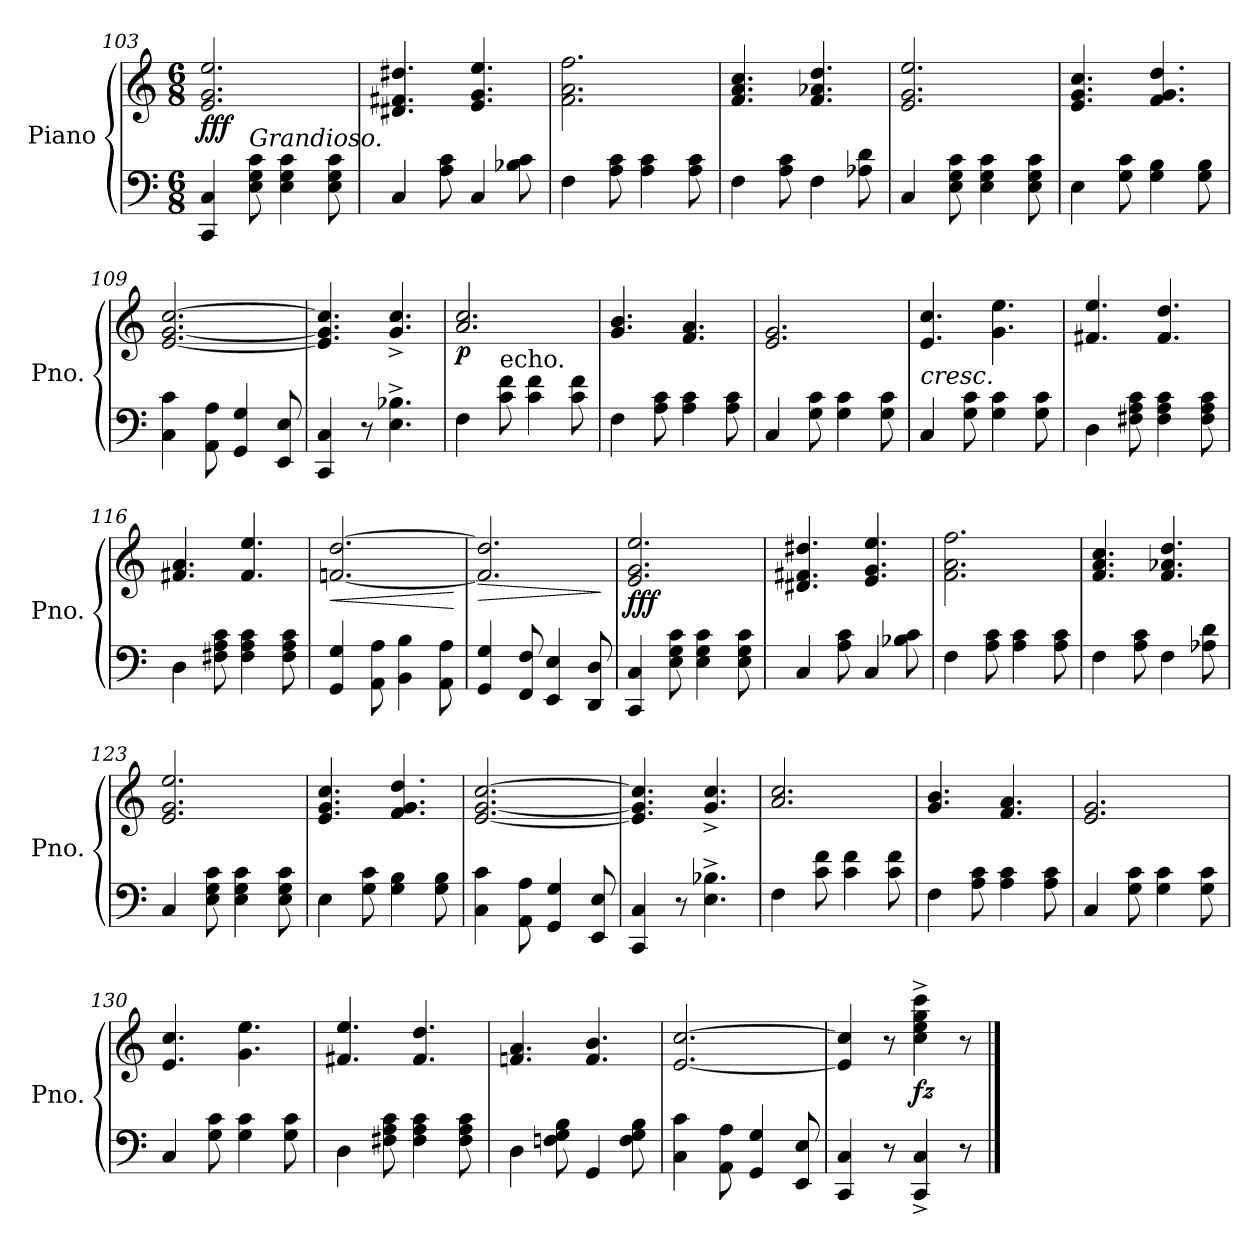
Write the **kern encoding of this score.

**kern	**kern	**dynam
*part1	*part1	*part1
*staff2	*staff1	*staff1/2
*I"Piano	*	*
*I'Pno.	*	*
*clefF4	*clefG2	*
*k[]	*k[]	*
*M6/8	*M6/8	*
=103	=103	=103
!	!	!LO:DY:b
4CC/ 4C/	2.e/ 2.g/ 2.ee/	fff
!LO:TX:a:i:t=Grandioso.	!	!
8E\ 8G\ 8c\	.	.
4E\ 4G\ 4c\	.	.
8E\ 8G\ 8c\	.	.
=104	=104	=104
4C/	4.d#X/ 4.f#X/ 4.dd#X/	.
8A\ 8c\	.	.
4C/	4.e/ 4.g/ 4.ee/	.
8B-X\ 8c\	.	.
=105	=105	=105
4F\	2.f\ 2.a\ 2.ff\	.
8A\ 8c\	.	.
4A\ 4c\	.	.
8A\ 8c\	.	.
=106	=106	=106
4F\	4.f/ 4.a/ 4.cc/	.
8A\ 8c\	.	.
4F\	4.f/ 4.a-X/ 4.dd/	.
8A-X\ 8d\	.	.
!!LO:LB:g=z
=107	=107	=107
4C/	2.e/ 2.g/ 2.ee/	.
8E\ 8G\ 8c\	.	.
4E\ 4G\ 4c\	.	.
8E\ 8G\ 8c\	.	.
=108	=108	=108
4E\	4.e/ 4.g/ 4.cc/	.
8G\ 8c\	.	.
4G\ 4B\	4.f/ 4.g/ 4.dd/	.
8G\ 8B\	.	.
=109	=109	=109
4C\ 4c\	[2.e/ [2.g/ [2.cc/	.
8AA\ 8A\	.	.
4GG/ 4G/	.	.
8EE/ 8E/	.	.
=110	=110	=110
4CC/ 4C/	4.e/] 4.g/] 4.cc/]	.
8r	.	.
4.E\^ 4.B-X\^	4.g/^ 4.cc/^	.
=111	=111	=111
!	!	!LO:DY:b
4F\	2.a/ 2.cc/	p
!LO:TX:a:t=echo.	!	!
8c\ 8f\	.	.
4c\ 4f\	.	.
8c\ 8f\	.	.
=112	=112	=112
4F\	4.g/ 4.b/	.
8A\ 8c\	.	.
4A\ 4c\	4.f/ 4.a/	.
8A\ 8c\	.	.
=113	=113	=113
4C/	2.e/ 2.g/	.
8G\ 8c\	.	.
4G\ 4c\	.	.
8G\ 8c\	.	.
!!LO:LB:g=z
=114	=114	=114
!LO:TX:a:i:t=cresc.	!	!
4C/	4.e/ 4.cc/	.
8G\ 8c\	.	.
4G\ 4c\	4.g\ 4.ee\	.
8G\ 8c\	.	.
=115	=115	=115
4D\	4.f#X/ 4.ee/	.
8F#X\ 8A\ 8c\	.	.
4F#\ 4A\ 4c\	4.f#/ 4.dd/	.
8F#\ 8A\ 8c\	.	.
=116	=116	=116
4D\	4.f#X/ 4.a/	.
8F#X\ 8A\ 8c\	.	.
4F#\ 4A\ 4c\	4.f#/ 4.ee/	.
8F#\ 8A\ 8c\	.	.
=117	=117	=117
!	!	!LO:HP:b
4GG/ 4G/	[2.fn/ [2.dd/	<
8AA\ 8A\	.	.
4BB\ 4B\	.	.
8AA\ 8A\	.	.
.	.	[
=118	=118	=118
!	!	!LO:HP:b
4GG/ 4G/	2.f/] 2.dd/]	>
8FF/ 8F/	.	.
4EE/ 4E/	.	.
8DD/ 8D/	.	.
.	.	]
=119	=119	=119
!	!	!LO:DY:b
4CC/ 4C/	2.e/ 2.g/ 2.ee/	fff
8E\ 8G\ 8c\	.	.
4E\ 4G\ 4c\	.	.
8E\ 8G\ 8c\	.	.
=120	=120	=120
4C/	4.d#X/ 4.f#X/ 4.dd#X/	.
8A\ 8c\	.	.
4C/	4.e/ 4.g/ 4.ee/	.
8B-X\ 8c\	.	.
!!LO:LB:g=z
=121	=121	=121
4F\	2.f\ 2.a\ 2.ff\	.
8A\ 8c\	.	.
4A\ 4c\	.	.
8A\ 8c\	.	.
=122	=122	=122
4F\	4.f/ 4.a/ 4.cc/	.
8A\ 8c\	.	.
4F\	4.f/ 4.a-X/ 4.dd/	.
8A-X\ 8d\	.	.
=123	=123	=123
4C/	2.e/ 2.g/ 2.ee/	.
8E\ 8G\ 8c\	.	.
4E\ 4G\ 4c\	.	.
8E\ 8G\ 8c\	.	.
=124	=124	=124
4E\	4.e/ 4.g/ 4.cc/	.
8G\ 8c\	.	.
4G\ 4B\	4.f/ 4.g/ 4.dd/	.
8G\ 8B\	.	.
=125	=125	=125
4C\ 4c\	[2.e/ [2.g/ [2.cc/	.
8AA\ 8A\	.	.
4GG/ 4G/	.	.
8EE/ 8E/	.	.
=126	=126	=126
4CC/ 4C/	4.e/] 4.g/] 4.cc/]	.
8r	.	.
4.E\^ 4.B-X\^	4.g/^ 4.cc/^	.
=127	=127	=127
4F\	2.a/ 2.cc/	.
8c\ 8f\	.	.
4c\ 4f\	.	.
8c\ 8f\	.	.
!!LO:PB:g=z
=128	=128	=128
4F\	4.g/ 4.b/	.
8A\ 8c\	.	.
4A\ 4c\	4.f/ 4.a/	.
8A\ 8c\	.	.
=129	=129	=129
4C/	2.e/ 2.g/	.
8G\ 8c\	.	.
4G\ 4c\	.	.
8G\ 8c\	.	.
=130	=130	=130
4C/	4.e/ 4.cc/	.
8G\ 8c\	.	.
4G\ 4c\	4.g\ 4.ee\	.
8G\ 8c\	.	.
=131	=131	=131
4D\	4.f#X/ 4.ee/	.
8F#X\ 8A\ 8c\	.	.
4F#\ 4A\ 4c\	4.f#/ 4.dd/	.
8F#\ 8A\ 8c\	.	.
=132	=132	=132
4D\	4.fn/ 4.a/	.
8Fn\ 8G\ 8B\	.	.
4GG/	4.f/ 4.b/	.
8F\ 8G\ 8B\	.	.
=133	=133	=133
4C\ 4c\	[2.e/ [2.cc/	.
8AA\ 8A\	.	.
4GG/ 4G/	.	.
8EE/ 8E/	.	.
=134	=134	=134
4CC/ 4C/	4e/] 4cc/]	.
8r	8r	.
!	!	!LO:DY:b
4CC/^ 4C/^	4cc\^ 4ee\^ 4gg\^ 4ccc\^	fz
8r	8r	.
==	==	==
*-	*-	*-
